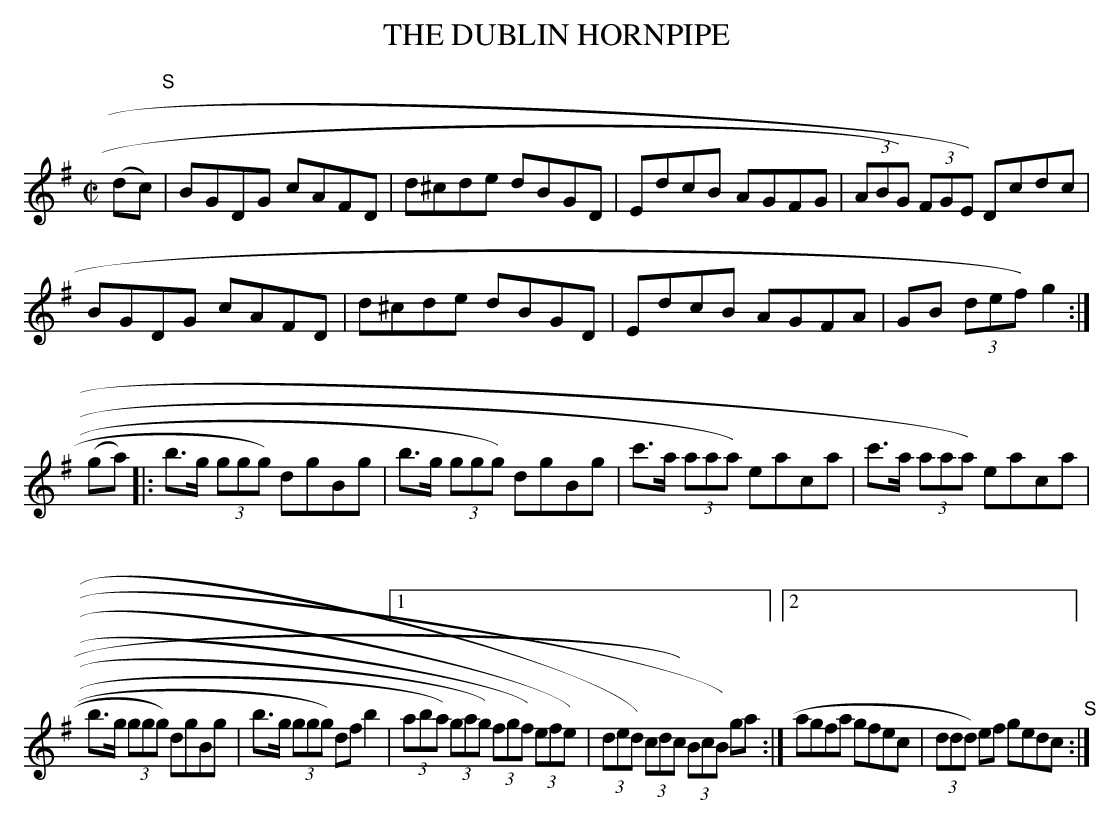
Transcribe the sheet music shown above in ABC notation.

X:1
T: THE DUBLIN HORNPIPE
M: C|
L: 1/8
K: G
(dc) "S"| BGDG cAFD | d^cde dBGD | EdcB AGFG | (3ABG) (3FGE) Dcdc |
BGDG cAFD | d^cde dBGD | EdcB AGFA | GB (3def) g2 :|
(ga) |: b>g (3ggg) dgBg | b>g (3ggg) dgBg | c'>a (3aaa) eaca | c'>a (3aaa) eaca |
b>g (3ggg) dgBg | b>g (3ggg) df b2 |1 (3aba) (3gag) (3fgf) (3efe) | (3ded) (3cdc) (3BcB) ga :|2 agfa gfec | (3ddd) ef gedc "S":|
